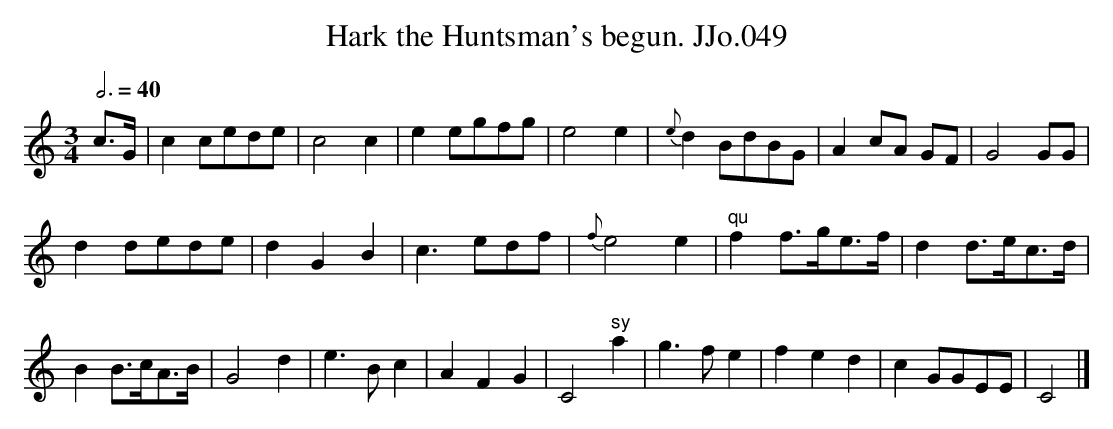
X:1
T:Hark the Huntsman's begun. JJo.049
M:3/4
L:1/8
Q:3/4=40
K:C
c>G|c2cede|c4c2|e2egfg|e4e2|{e}d2BdBG|A2cA GF|G4GG|
d2dede|d2G2B2|c3 edf|{f}e4e2|"qu"f2 f>ge>f|d2d>ec>d|
B2B>cA>B|G4d2|e3Bc2|A2F2G2|C4"sy"a2|g3fe2|f2e2d2|c2GGEE|C4|]
